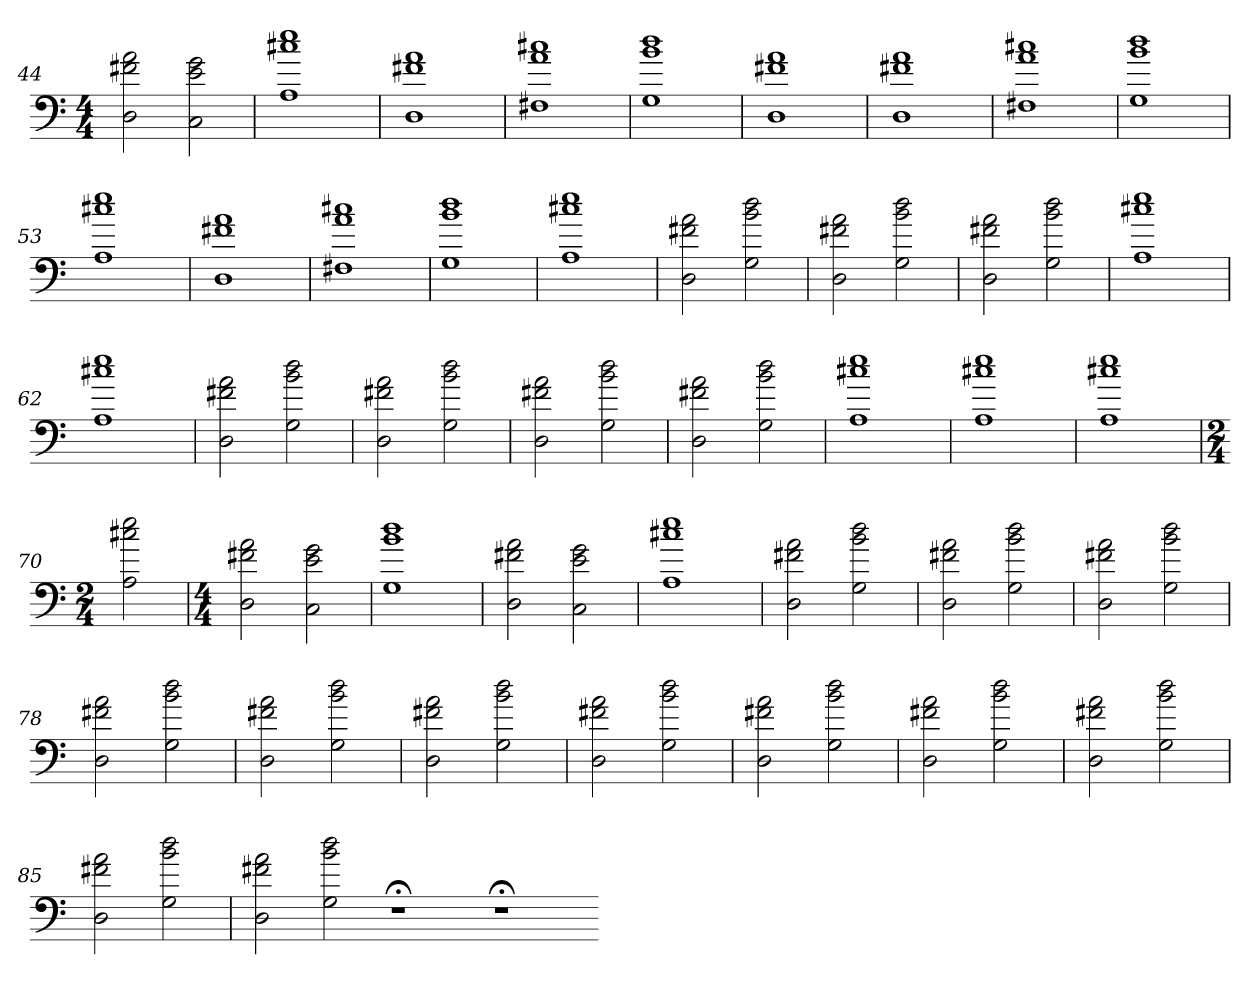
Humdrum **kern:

**kern
*part1
*staff1
*M4/4
=44
2D 2f#X 2a
2C 2e 2g
=45
1A 1cc#X 1ee
=46
1D 1f#X 1a
=47
1F#X 1a 1cc#X
=48
1G 1b 1dd
=49
1D 1f#X 1a
=50
1D 1f#X 1a
=51
1F#X 1a 1cc#X
=52
1G 1b 1dd
=53
1A 1cc#X 1ee
=54
1D 1f#X 1a
=55
1F#X 1a 1cc#X
=56
1G 1b 1dd
=57
1A 1cc#X 1ee
=58
2D 2f#X 2a
2G 2b 2dd
=59
2D 2f#X 2a
2G 2b 2dd
=60
2D 2f#X 2a
2G 2b 2dd
=61
1A 1cc#X 1ee
=62
1A 1cc#X 1ee
=63
2D 2f#X 2a
2G 2b 2dd
=64
2D 2f#X 2a
2G 2b 2dd
=65
2D 2f#X 2a
2G 2b 2dd
=66
2D 2f#X 2a
2G 2b 2dd
=67
1A 1cc#X 1ee
=68
1A 1cc#X 1ee
=69
1A 1cc#X 1ee
=70
*M2/4
2A 2cc#X 2ee
=71
*M4/4
2D 2f#X 2a
2C 2e 2g
=72
1G 1b 1dd
=73
2D 2f#X 2a
2C 2e 2g
=74
1A 1cc#X 1ee
=75
2D 2f#X 2a
2G 2b 2dd
=76
2D 2f#X 2a
2G 2b 2dd
=77
2D 2f#X 2a
2G 2b 2dd
=78
2D 2f#X 2a
2G 2b 2dd
=79
2D 2f#X 2a
2G 2b 2dd
=80
2D 2f#X 2a
2G 2b 2dd
=81
2D 2f#X 2a
2G 2b 2dd
=82
2D 2f#X 2a
2G 2b 2dd
=83
2D 2f#X 2a
2G 2b 2dd
=84
2D 2f#X 2a
2G 2b 2dd
=85
2D 2f#X 2a
2G 2b 2dd
=86
2D 2f#X 2a
2G 2b 2dd
1r;<
1r;<
=-
*-
